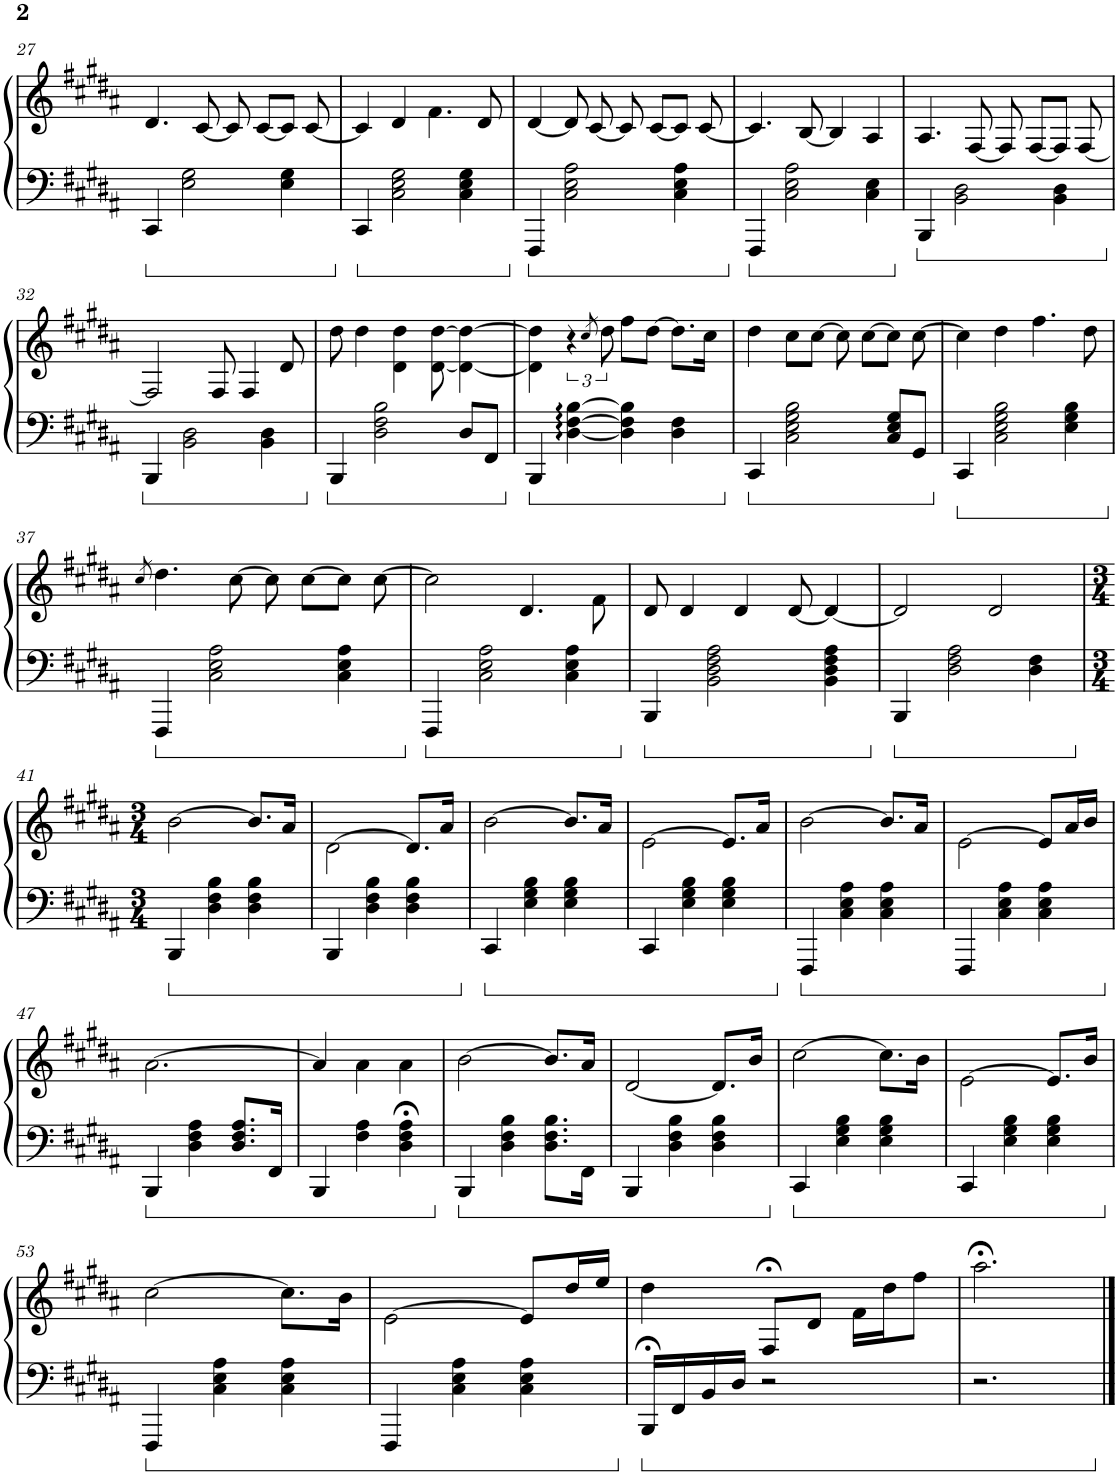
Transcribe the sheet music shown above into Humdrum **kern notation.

**kern	**kern
*part1	*part1
*staff2	*staff1
*I"Piano	*
*I'Pno.	*
!!LO:PB:g=z
*clefF4	*clefG2
*k[f#c#g#d#a#]	*k[f#c#g#d#a#]
*M4/4	*M4/4
=27	=27
4CC#/	4.d#/
2E\ 2G#\	.
.	[<8c#/
.	8c#/]
.	[8c#/L
4E\ 4G#\	8c#/J]
.	[<8c#/
=28	=28
4CC#/	4c#/]
2C#\ 2E\ 2G#\	4d#/
.	4.f#\
4C#\ 4E\ 4G#\	.
.	8d#/
=29	=29
4FFF#/	[4d#/
2C#\ 2E\ 2A#\	8d#/]
.	[<8c#/
.	8c#/]
.	[8c#/L
4C#\ 4E\ 4A#\	8c#/J]
.	[<8c#/
=30	=30
4FFF#/	4.c#/]
2C#\ 2E\ 2A#\	.
.	[<8B/
.	4B/]
4C#\ 4E\	4A#/
=31	=31
4BBB/	4.A#/
2BB\ 2D#\	.
.	[<8F#/
.	8F#/]
.	[8F#/L
4BB\ 4D#\	8F#/J]
.	[<8F#/
!!LO:LB:g=z
=32	=32
4BBB/	2F#/]
2BB\ 2D#\	.
.	8F#/
.	4F#/
4BB\ 4D#\	.
.	8d#/
=33	=33
4BBB/	8dd#\
.	4dd#\
2D#\ 2F#\ 2B\	.
.	4d#\ 4dd#\
.	[8d#\ [8dd#\
8D#/L	4d#\_ 4dd#\_
8FF#/J	.
=34	=34
4BBB/	4d#\] 4dd#\]
[4D#\ [4F#\ [4B\	6r
.	8qcc#/
.	12dd#\
4D#\] 4F#\] 4B\]	8ff#\L
.	[>8dd#\J
4D#\ 4F#\	8.dd#\L]
.	16cc#\Jk
=35	=35
4CC#/	4dd#\
2C#\ 2E\ 2G#\ 2B\	8cc#\L
.	[>8cc#\J
.	8cc#\]
.	[8cc#\L
8C#/ 8E/ 8G#/L	8cc#\J]
8GG#/J	[>8cc#\
=36	=36
4CC#/	4cc#\]
2C#\ 2E\ 2G#\ 2B\	4dd#\
.	4.ff#\
4E\ 4G#\ 4B\	.
.	8dd#\
!!LO:LB:g=z
=37	=37
.	8qcc#/
4FFF#/	4.dd#\
2C#\ 2E\ 2A#\	.
.	[>8cc#\
.	8cc#\]
.	[8cc#\L
4C#\ 4E\ 4A#\	8cc#\J]
.	[>8cc#\
=38	=38
4FFF#/	2cc#\]
2C#\ 2E\ 2A#\	.
.	4.d#/
4C#\ 4E\ 4A#\	.
.	8f#\
=39	=39
4BBB/	8d#/
.	4d#/
2BB\ 2D#\ 2F#\ 2A#\	.
.	4d#/
.	[<8d#/
4BB\ 4D#\ 4F#\ 4A#\	4d#/_
=40	=40
4BBB/	2d#/]
2D#\ 2F#\ 2A#\	.
.	2d#/
4D#\ 4F#\	.
!!LO:LB:g=z
=41	=41
*M3/4	*M3/4
4BBB/	[>2b\
4D#\ 4F#\ 4B\	.
4D#\ 4F#\ 4B\	8.b/L]
.	16a#/Jk
=42	=42
4BBB/	[>2d#\
4D#\ 4F#\ 4B\	.
4D#\ 4F#\ 4B\	8.d#/L]
.	16a#/Jk
=43	=43
4CC#/	[>2b\
4E\ 4G#\ 4B\	.
4E\ 4G#\ 4B\	8.b/L]
.	16a#/Jk
=44	=44
4CC#/	[>2e\
4E\ 4G#\ 4B\	.
4E\ 4G#\ 4B\	8.e/L]
.	16a#/Jk
=45	=45
4FFF#/	[>2b\
4C#\ 4E\ 4A#\	.
4C#\ 4E\ 4A#\	8.b/L]
.	16a#/Jk
=46	=46
4FFF#/	[2e\
4C#\ 4E\ 4A#\	.
4C#\ 4E\ 4A#\	8e/L]
.	16a#/L
.	16b/JJ
!!LO:LB:g=z
=47	=47
4BBB/	[2.a#\
4D#\ 4F#\ 4A#\	.
8.D#/ 8.F#/ 8.A#/L	.
16FF#/Jk	.
=48	=48
4BBB/	4a#/]
4F#\ 4A#\	4a#\
4D#\;< 4F#\;< 4A#\;<	4a#\
=49	=49
4BBB/	[>2b\
4D#\ 4F#\ 4B\	.
8.D#\ 8.F#\ 8.B\L	8.b/L]
16FF#\Jk	16a#/Jk
=50	=50
4BBB/	[2d#/
4D#\ 4F#\ 4B\	.
4D#\ 4F#\ 4B\	8.d#/L]
.	16b/Jk
=51	=51
4CC#/	[2cc#\
4E\ 4G#\ 4B\	.
4E\ 4G#\ 4B\	8.cc#\L]
.	16b\Jk
=52	=52
4CC#/	[>2e\
4E\ 4G#\ 4B\	.
4E\ 4G#\ 4B\	8.e/L]
.	16b/Jk
!!LO:LB:g=z
=53	=53
4FFF#/	[>2cc#\
4C#\ 4E\ 4A#\	.
4C#\ 4E\ 4A#\	8.cc#\L]
.	16b\Jk
=54	=54
4FFF#/	[2e\
4C#\ 4E\ 4A#\	.
4C#\ 4E\ 4A#\	8e/L]
.	16dd#/L
.	16ee/JJ
=55	=55
16BBB;</LL	4dd#\
16FF#/	.
16BB/	.
16D#/JJ	.
2r	8F#;</L
.	8d#/J
.	16f#\LL
.	16dd#\J
.	8ff#\J
=56	=56
2.r	2.aa#;<\
==	==
*-	*-
